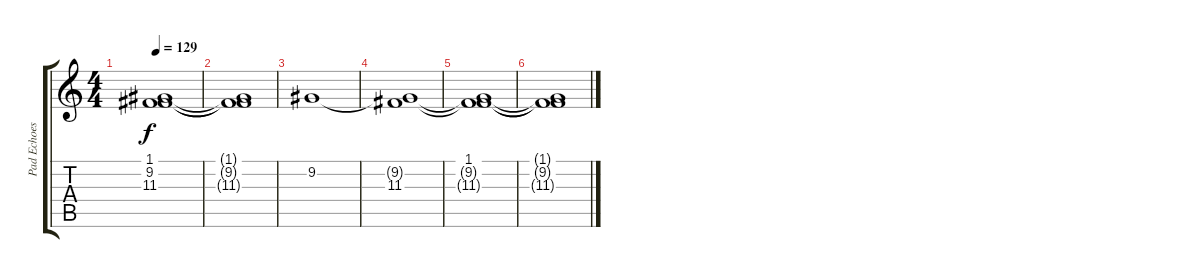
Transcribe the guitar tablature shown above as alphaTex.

\track ("Pad Echoes" "Pad Echoes") {instrument fx7echoes}
\staff {score tabs}
\tuning (E4 B3 G3 D3 A2 E2) {hide}
\ts (4 4)
\tempo 129
\clef g2
\ks c
(1.1 9.2{t} 11.3{t}).1{dy f} |
(1.1{t} 9.2{t} 11.3{t}).1 |
9.2.1 |
(9.2{t} 11.3).1 |
(1.1 9.2{t} 11.3{t}).1 |
(1.1{t} 9.2{t} 11.3{t}).1
